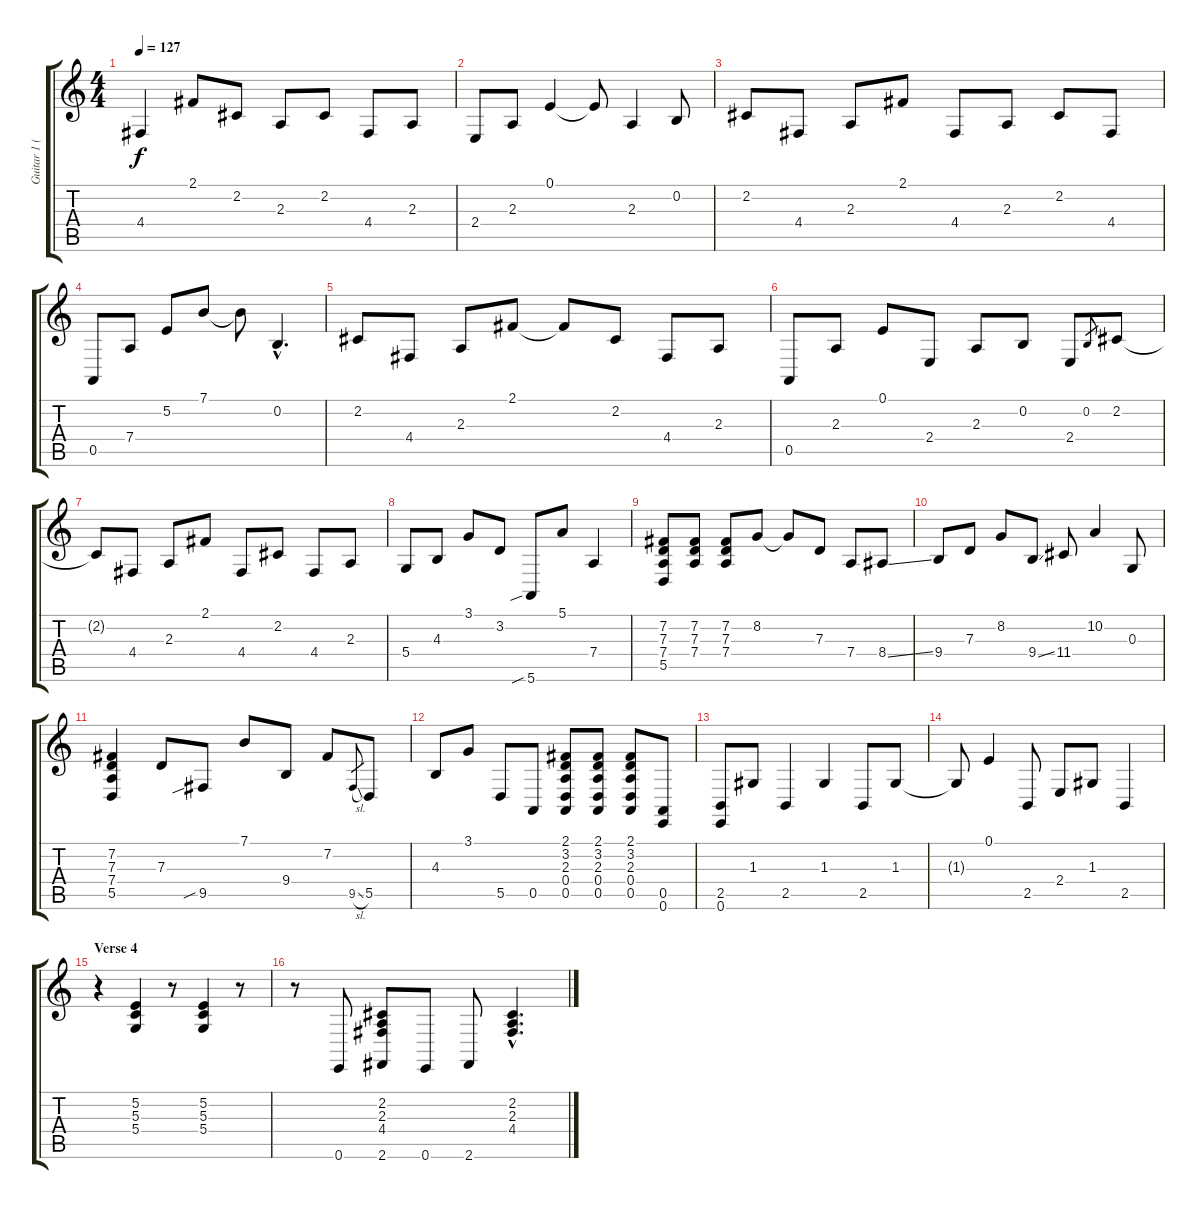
\track ("Guitar 1 (Organ arr. for Guitar)" "Guitar 1 (") {instrument drawbarorgan}
\staff {score tabs}
\tuning (E4 B3 G3 D3 A2 E2) {hide}
\ts (4 4)
\tempo 127
\clef g2
\ks c
4.4.4{dy f} 2.1.8 2.2.8 2.3.8 2.2.8 4.4.8 2.3.8 |
2.4.8 2.3.8 0.1.4 0.1{t}.8 2.3.4 0.2.8 |
2.2.8 4.4.8 2.3.8 2.1.8 4.4.8 2.3.8 2.2.8 4.4.8 |
0.5.8 7.4.8 5.2.8 7.1.8 7.1{t}.8 0.2{hac}.4{d} |
2.2.8 4.4.8 2.3.8 2.1.8 2.1{t}.8 2.2.8 4.4.8 2.3.8 |
0.5.8 2.3.8 0.1.8 2.4.8 2.3.8 0.2.8 2.4.8 0.2.8{gr} 2.2.8 |
2.2{t}.8 4.4.8 2.3.8 2.1.8 4.4.8 2.2.8 4.4.8 2.3.8 |
5.4.8 4.3.8 3.1.8 3.2.8 5.6{sib}.8 5.1.8 7.4.4 |
(7.2 7.3 7.4 5.5).8 (7.2 7.3 7.4).8 (7.2 7.3 7.4).8 8.2.8 8.2{t}.8 7.3.8 7.4.8 8.4{ss}.8 |
9.4.8 7.3.8 8.2.8 9.4{ss}.8 11.4.8 10.2.4 0.3.8 |
(7.2 7.3 7.4 5.5).4 7.3.8 9.5{sib}.8 7.1.8 9.4.8 7.2.8 9.5{sl}.8{gr} 5.5.8 |
4.3.8 3.1.8 5.5.8 0.5.8 (2.1 3.2 2.3 0.4 0.5).8 (2.1 3.2 2.3 0.4 0.5).8 (2.1 3.2 2.3 0.4 0.5).8 (0.5 0.6).8 |
(2.5 0.6).8 1.3.8 2.5.4 1.3.4 2.5.8 1.3.8 |
1.3{t}.8 0.1.4 2.5.8 2.4.8 1.3.8 2.5.4 |
\section ("" "Verse 4")
r.4 (5.2 5.3 5.4).4 r.8 (5.2 5.3 5.4).4 r.8 |
r.8 0.6.8 (2.2 2.3 4.4 2.6).8 0.6.8 2.6.8 (2.2{hac} 2.3{hac} 4.4{hac}).4{d}
